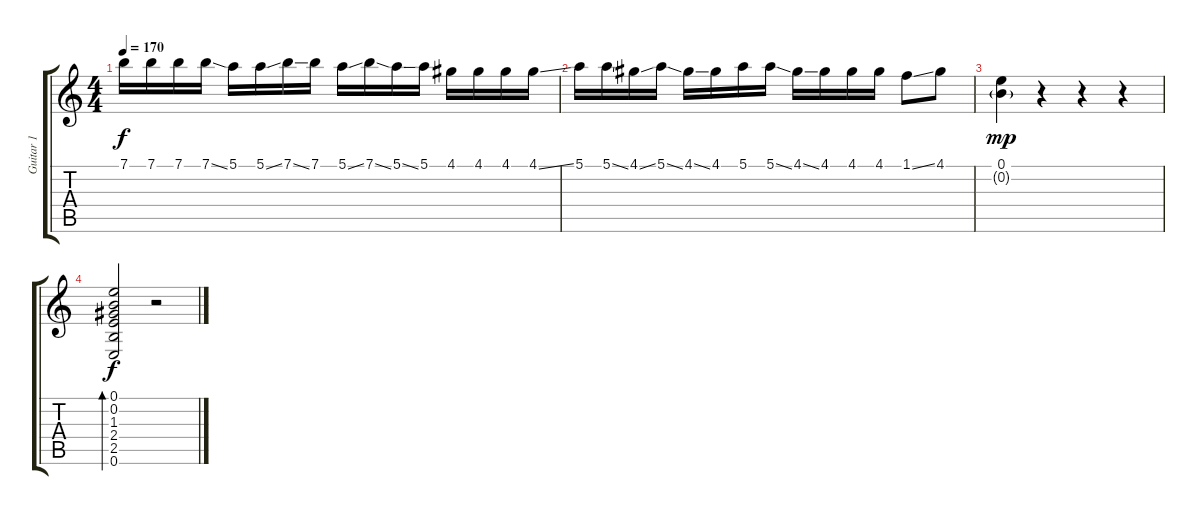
\track ("Guitar 1" "Guitar 1") {instrument acousticguitarnylon}
\staff {score tabs}
\tuning (E4 B3 G3 D3 A2 E2) {hide}
\ts (4 4)
\tempo 170
\clef g2
\ks c
7.1.16{dy f} 7.1.16 7.1.16 7.1{ss}.16 5.1.16 5.1{ss}.16 7.1{ss}.16 7.1.16 5.1{ss}.16 7.1{ss}.16 5.1{ss}.16 5.1.16 4.1.16 4.1.16 4.1.16 4.1{ss}.16 |
5.1.16 5.1{ss}.16 4.1{ss}.16 5.1{ss}.16 4.1{ss}.16 4.1.16 5.1.16 5.1{ss}.16 4.1{ss}.16 4.1.16 4.1.16 4.1.16 1.1{ss}.8 4.1.8 |
(0.1 0.2{g}).4{dy mp} r.4 r.4 r.4 |
(0.1 0.2 1.3 2.4 2.5 0.6).2{bd 120 dy f} r.2
